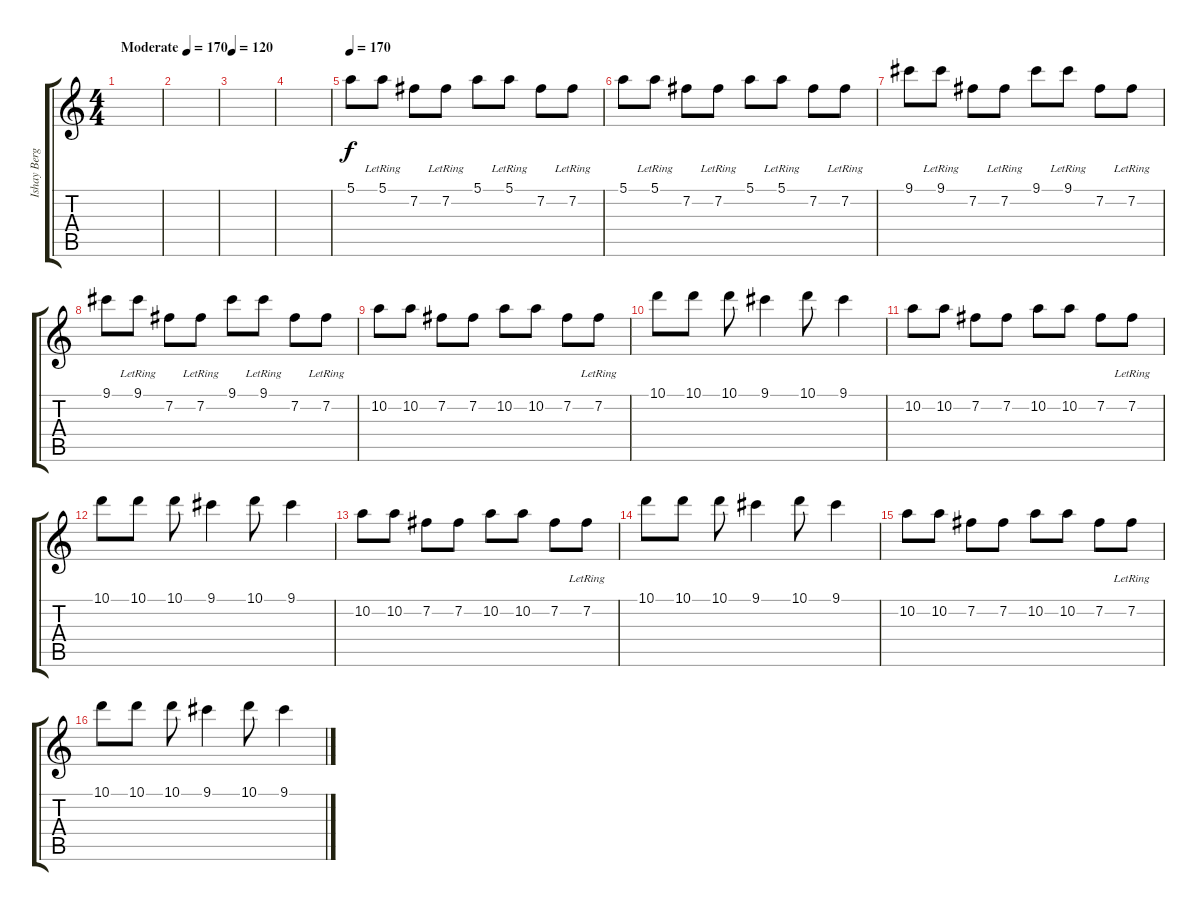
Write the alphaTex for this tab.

\track ("Ishay Berger (Guitar)" "Ishay Berg") {instrument distortionguitar}
\staff {score tabs}
\tuning (E4 B3 G3 D3 A2 E2) {hide}
\ts (4 4)
\tempo (170 "Moderate")
\tempo 120
\tempo (170 "Moderate")
\clef g2
\ks c
|
|
\tempo 120
|
|
\tempo 170
5.1.8 5.1{lr}.8 7.2.8 7.2{lr}.8 5.1.8 5.1{lr}.8 7.2.8 7.2{lr}.8 |
5.1.8 5.1{lr}.8 7.2.8 7.2{lr}.8 5.1.8 5.1{lr}.8 7.2.8 7.2{lr}.8 |
9.1.8 9.1{lr}.8 7.2.8 7.2{lr}.8 9.1.8 9.1{lr}.8 7.2.8 7.2{lr}.8 |
9.1.8 9.1{lr}.8 7.2.8 7.2{lr}.8 9.1.8 9.1{lr}.8 7.2.8 7.2{lr}.8 |
10.2.8{balance 4} 10.2.8 7.2.8 7.2.8 10.2.8 10.2.8 7.2.8 7.2{lr}.8 |
10.1.8{balance 12} 10.1.8 10.1.8 9.1.4 10.1.8 9.1.4 |
10.2.8{balance 4} 10.2.8 7.2.8 7.2.8 10.2.8 10.2.8 7.2.8 7.2{lr}.8 |
10.1.8{balance 12} 10.1.8 10.1.8 9.1.4 10.1.8 9.1.4 |
10.2.8{balance 4} 10.2.8 7.2.8 7.2.8 10.2.8 10.2.8 7.2.8 7.2{lr}.8 |
10.1.8{balance 12} 10.1.8 10.1.8 9.1.4 10.1.8 9.1.4 |
10.2.8{balance 4} 10.2.8 7.2.8 7.2.8 10.2.8 10.2.8 7.2.8 7.2{lr}.8 |
10.1.8{balance 12} 10.1.8 10.1.8 9.1.4 10.1.8 9.1.4
